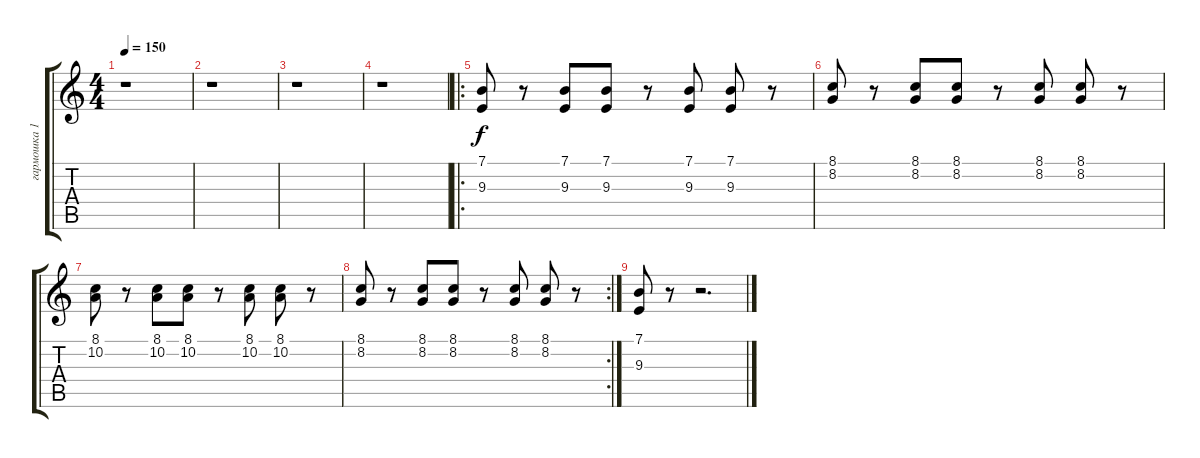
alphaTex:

\track ("гармошка 1" "гармошка 1") {instrument harmonica}
\staff {score tabs}
\tuning (E4 B3 G3 D3 A2 E2) {hide}
\ts (4 4)
\tempo 150
\clef g2
\ks c
r.1{dy f} |
r.1 |
r.1 |
r.1 |
\ro
(7.1 9.3).8 r.8 (7.1 9.3).8 (7.1 9.3).8 r.8 (7.1 9.3).8 (7.1 9.3).8 r.8 |
(8.1 8.2).8 r.8 (8.1 8.2).8 (8.1 8.2).8 r.8 (8.1 8.2).8 (8.1 8.2).8 r.8 |
(8.1 10.2).8 r.8 (8.1 10.2).8 (8.1 10.2).8 r.8 (8.1 10.2).8 (8.1 10.2).8 r.8 |
\rc 2
(8.1 8.2).8 r.8 (8.1 8.2).8 (8.1 8.2).8 r.8 (8.1 8.2).8 (8.1 8.2).8 r.8 |
(7.1 9.3).8 r.8 r.2{d}
